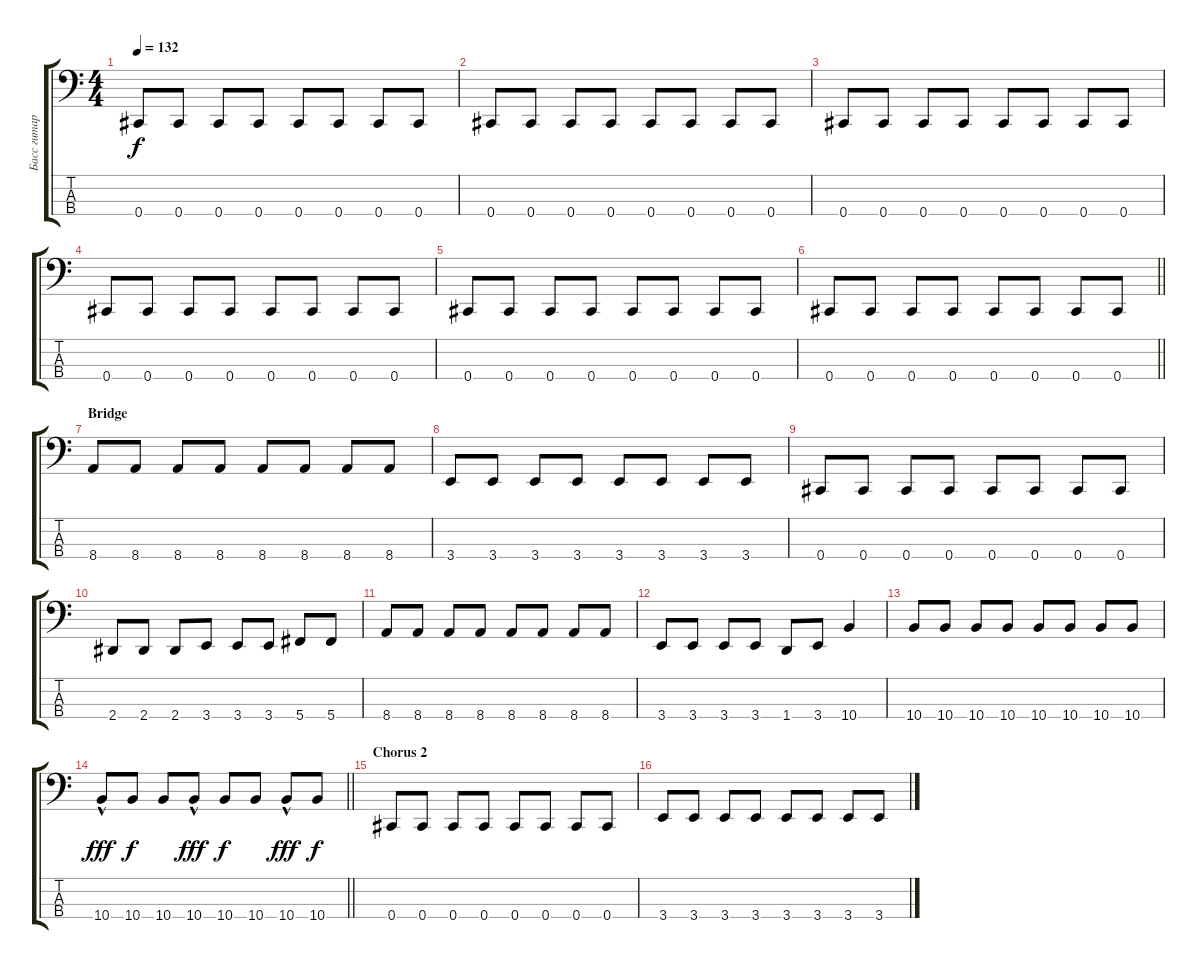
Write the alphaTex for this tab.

\track ("Басс гитара" "Басс гитар") {instrument electricbassfinger}
\staff {score tabs}
\tuning (Gb2 Db2 Ab1 Db1) {hide}
\ts (4 4)
\tempo 132
\clef f4
\ks c
0.4.8{dy f} 0.4.8 0.4.8 0.4.8 0.4.8 0.4.8 0.4.8 0.4.8 |
0.4.8 0.4.8 0.4.8 0.4.8 0.4.8 0.4.8 0.4.8 0.4.8 |
0.4.8 0.4.8 0.4.8 0.4.8 0.4.8 0.4.8 0.4.8 0.4.8 |
0.4.8 0.4.8 0.4.8 0.4.8 0.4.8 0.4.8 0.4.8 0.4.8 |
0.4.8 0.4.8 0.4.8 0.4.8 0.4.8 0.4.8 0.4.8 0.4.8 |
\barLineRight lightlight
0.4.8 0.4.8 0.4.8 0.4.8 0.4.8 0.4.8 0.4.8 0.4.8 |
\section ("" "Bridge")
8.4.8 8.4.8 8.4.8 8.4.8 8.4.8 8.4.8 8.4.8 8.4.8 |
3.4.8 3.4.8 3.4.8 3.4.8 3.4.8 3.4.8 3.4.8 3.4.8 |
0.4.8 0.4.8 0.4.8 0.4.8 0.4.8 0.4.8 0.4.8 0.4.8 |
2.4.8 2.4.8 2.4.8 3.4.8 3.4.8 3.4.8 5.4.8 5.4.8 |
8.4.8 8.4.8 8.4.8 8.4.8 8.4.8 8.4.8 8.4.8 8.4.8 |
3.4.8 3.4.8 3.4.8 3.4.8 1.4.8 3.4.8 10.4.4 |
10.4.8 10.4.8 10.4.8 10.4.8 10.4.8 10.4.8 10.4.8 10.4.8 |
\barLineRight lightlight
10.4{hac}.8{dy fff} 10.4.8{dy f} 10.4.8 10.4{hac}.8{dy fff} 10.4.8{dy f} 10.4.8 10.4{hac}.8{dy fff} 10.4.8{dy f} |
\section ("" "Chorus 2")
0.4.8 0.4.8 0.4.8 0.4.8 0.4.8 0.4.8 0.4.8 0.4.8 |
3.4.8 3.4.8 3.4.8 3.4.8 3.4.8 3.4.8 3.4.8 3.4.8
